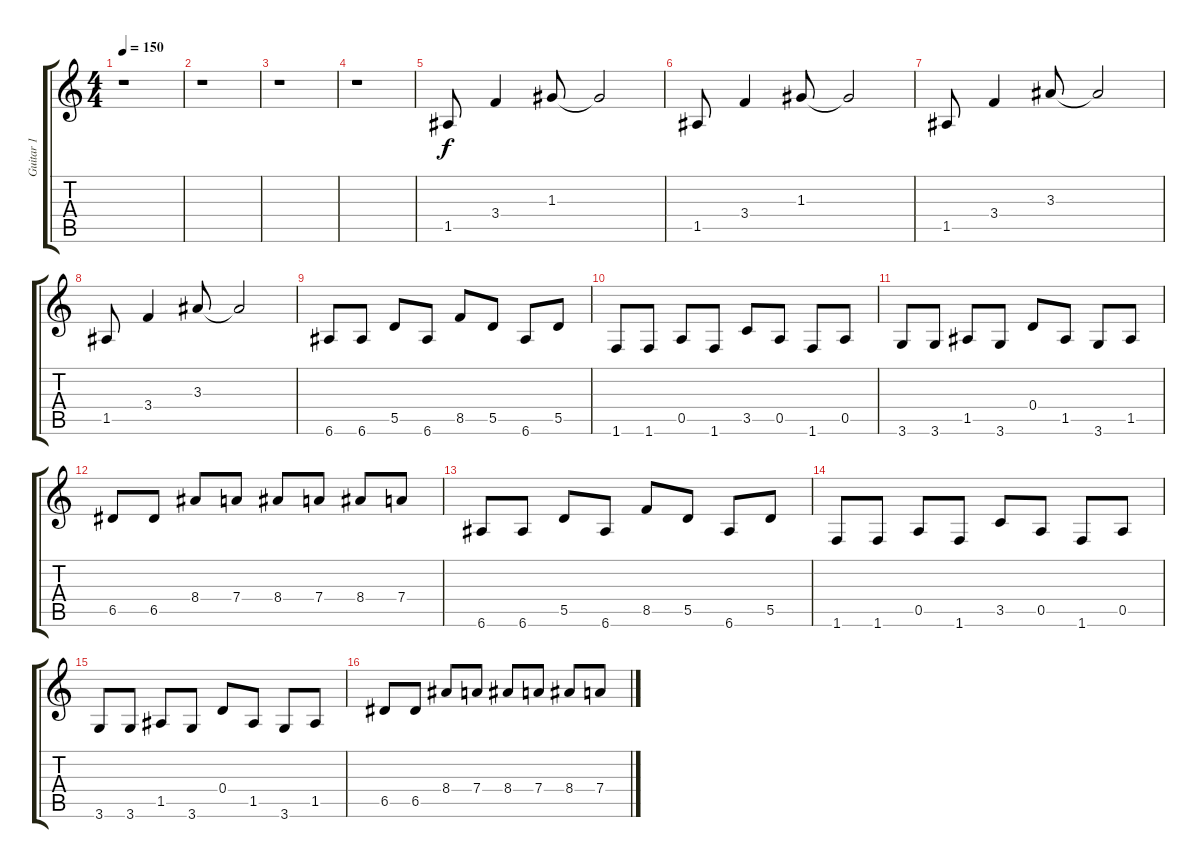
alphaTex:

\track ("Guitar 1" "Guitar 1") {instrument distortionguitar}
\staff {score tabs}
\tuning (E4 B3 G3 D3 A2 E2) {hide}
\ts (4 4)
\tempo 150
\clef g2
\ks c
r.1{dy f instrument distortionguitar} |
r.1 |
r.1 |
r.1 |
1.5.8{instrument electricguitarclean} 3.4.4 1.3.8 1.3{t}.2 |
1.5.8{instrument electricguitarclean} 3.4.4 1.3.8 1.3{t}.2 |
1.5.8{instrument electricguitarclean} 3.4.4 3.3.8 3.3{t}.2 |
1.5.8{instrument electricguitarclean} 3.4.4 3.3.8 3.3{t}.2 |
6.6.8{instrument distortionguitar} 6.6.8 5.5.8 6.6.8 8.5.8 5.5.8 6.6.8 5.5.8 |
1.6.8 1.6.8 0.5.8 1.6.8 3.5.8 0.5.8 1.6.8 0.5.8 |
3.6.8 3.6.8 1.5.8 3.6.8 0.4.8 1.5.8 3.6.8 1.5.8 |
6.5.8 6.5.8 8.4.8 7.4.8 8.4.8 7.4.8 8.4.8 7.4.8 |
6.6.8 6.6.8 5.5.8 6.6.8 8.5.8 5.5.8 6.6.8 5.5.8 |
1.6.8 1.6.8 0.5.8 1.6.8 3.5.8 0.5.8 1.6.8 0.5.8 |
3.6.8 3.6.8 1.5.8 3.6.8 0.4.8 1.5.8 3.6.8 1.5.8 |
6.5.8 6.5.8 8.4.8 7.4.8 8.4.8 7.4.8 8.4.8 7.4.8
